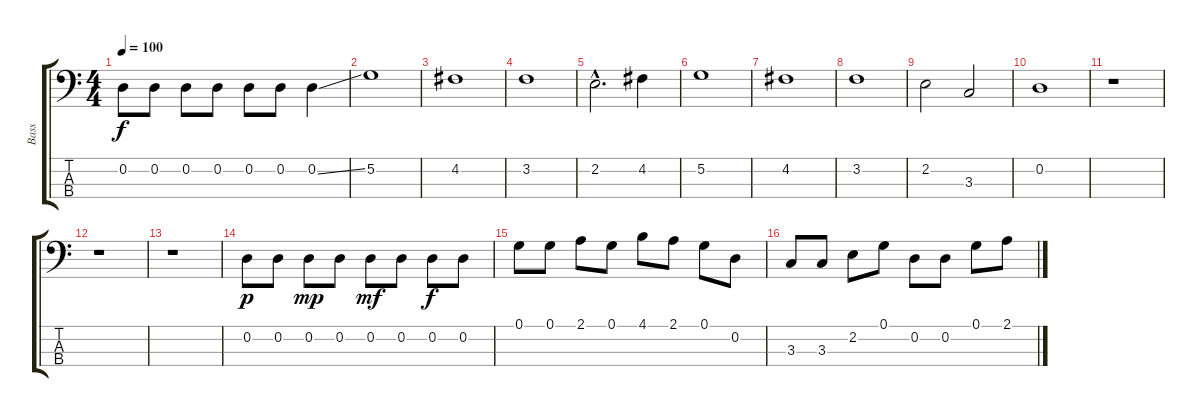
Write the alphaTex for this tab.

\track ("Bass" "Bass") {instrument electricbassfinger}
\staff {score tabs}
\tuning (G2 D2 A1 E1) {hide}
\ts (4 4)
\tempo 100
\clef f4
\ks c
0.2.8{dy f} 0.2.8 0.2.8 0.2.8 0.2.8 0.2.8 0.2{ss}.4 |
5.2.1 |
4.2.1 |
3.2.1 |
2.2{hac}.2{d} 4.2.4 |
5.2.1 |
4.2.1 |
3.2.1 |
2.2.2 3.3.2 |
0.2.1 |
r.1 |
r.1 |
r.1 |
0.2.8{dy p} 0.2.8 0.2.8{dy mp} 0.2.8 0.2.8{dy mf} 0.2.8 0.2.8{dy f} 0.2.8 |
0.1.8 0.1.8 2.1.8 0.1.8 4.1.8 2.1.8 0.1.8 0.2.8 |
3.3.8 3.3.8 2.2.8 0.1.8 0.2.8 0.2.8 0.1.8 2.1.8
